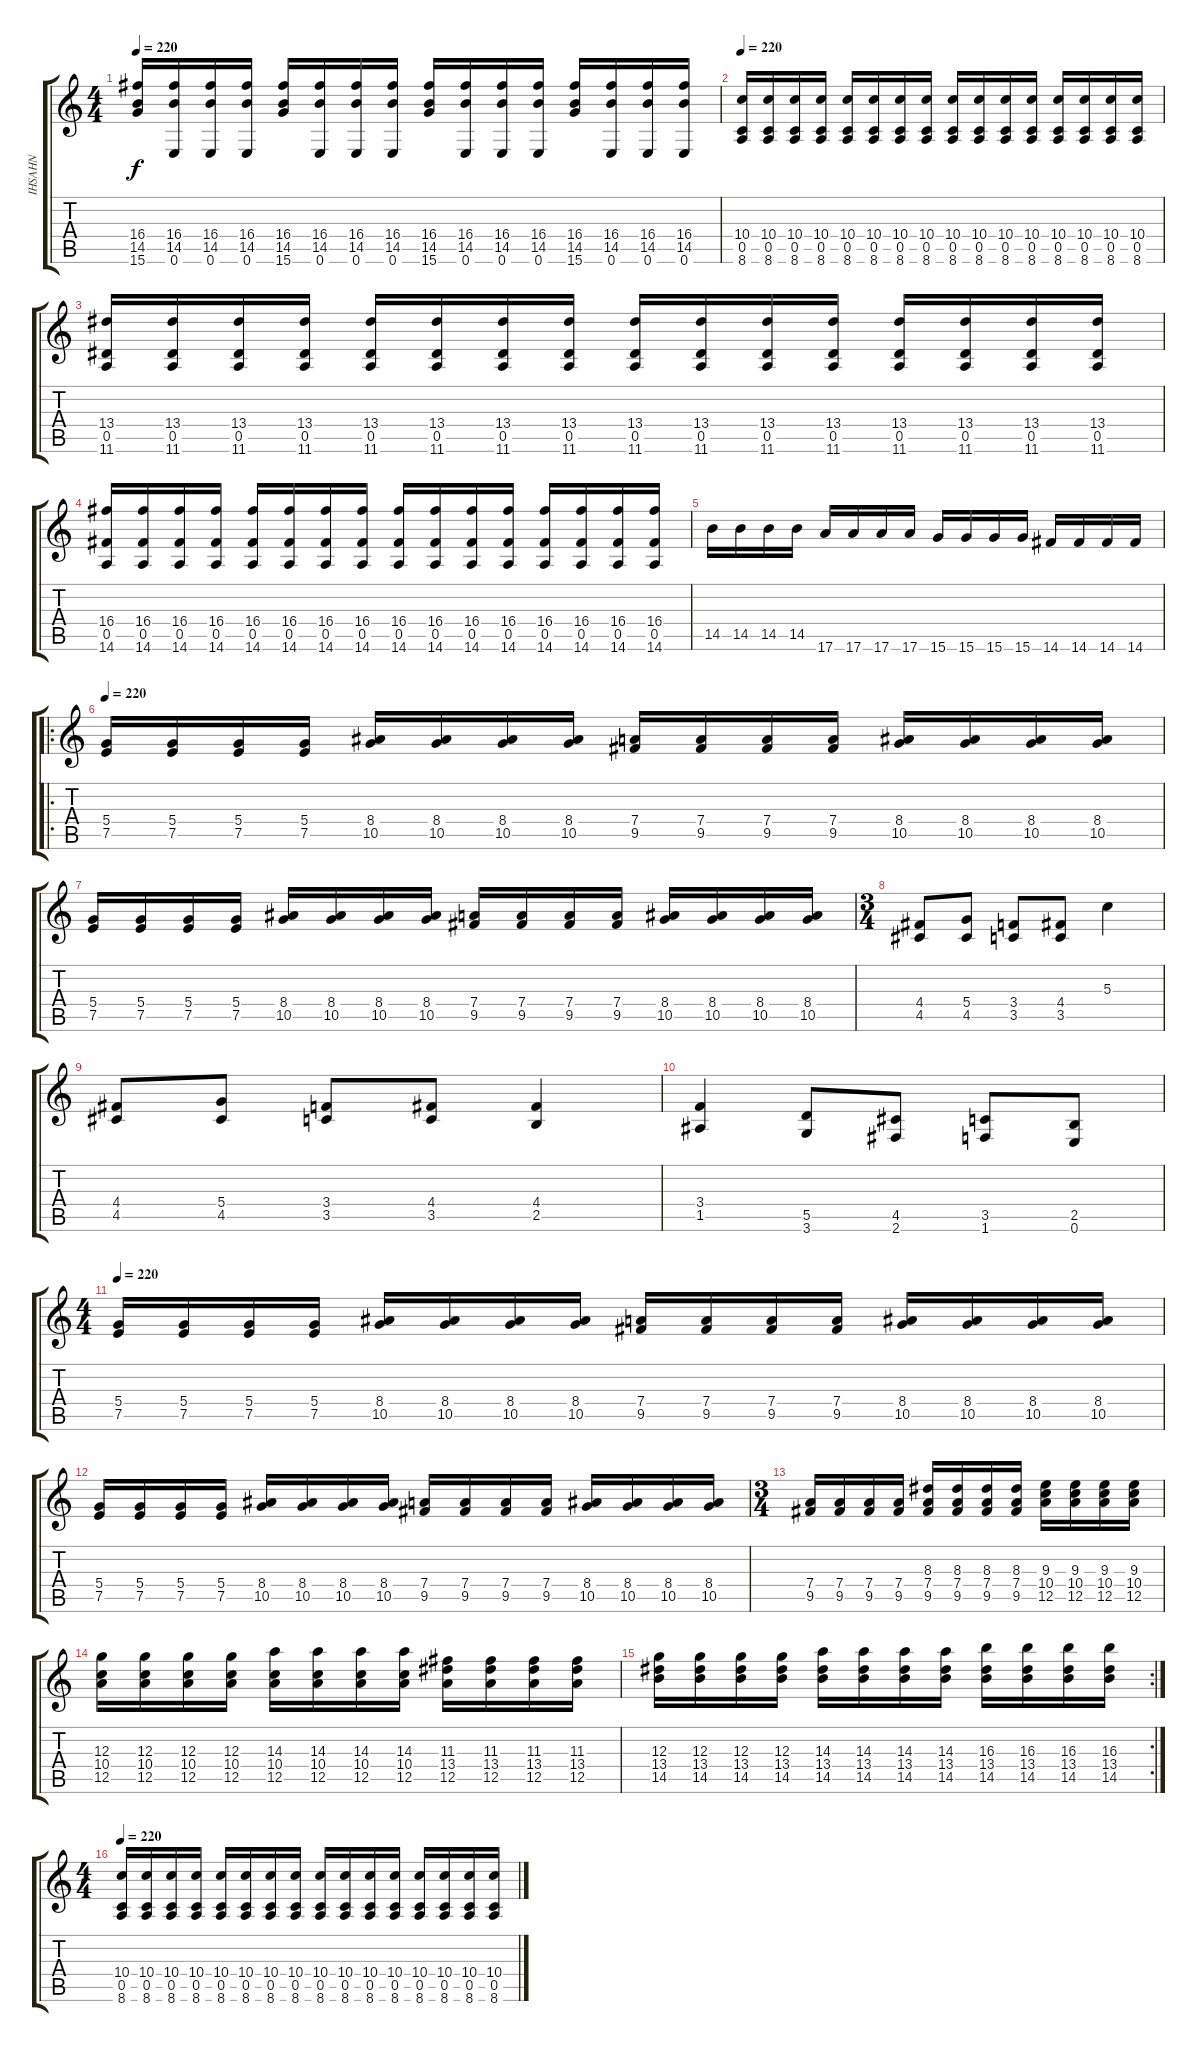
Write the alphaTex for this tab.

\track ("IHSAHN" "IHSAHN") {instrument distortionguitar}
\staff {score tabs}
\tuning (E4 B3 G3 D3 A2 E2) {hide}
\ts (4 4)
\tempo 220
\clef g2
\ks c
(16.4 14.5 15.6).16{dy f} (16.4 14.5 0.6).16 (16.4 14.5 0.6).16 (16.4 14.5 0.6).16 (16.4 14.5 15.6).16 (16.4 14.5 0.6).16 (16.4 14.5 0.6).16 (16.4 14.5 0.6).16 (16.4 14.5 15.6).16 (16.4 14.5 0.6).16 (16.4 14.5 0.6).16 (16.4 14.5 0.6).16 (16.4 14.5 15.6).16 (16.4 14.5 0.6).16 (16.4 14.5 0.6).16 (16.4 14.5 0.6).16 |
\tempo 220
(10.4 0.5 8.6).16 (10.4 0.5 8.6).16 (10.4 0.5 8.6).16 (10.4 0.5 8.6).16 (10.4 0.5 8.6).16 (10.4 0.5 8.6).16 (10.4 0.5 8.6).16 (10.4 0.5 8.6).16 (10.4 0.5 8.6).16 (10.4 0.5 8.6).16 (10.4 0.5 8.6).16 (10.4 0.5 8.6).16 (10.4 0.5 8.6).16 (10.4 0.5 8.6).16 (10.4 0.5 8.6).16 (10.4 0.5 8.6).16 |
(13.4 0.5 11.6).16 (13.4 0.5 11.6).16 (13.4 0.5 11.6).16 (13.4 0.5 11.6).16 (13.4 0.5 11.6).16 (13.4 0.5 11.6).16 (13.4 0.5 11.6).16 (13.4 0.5 11.6).16 (13.4 0.5 11.6).16 (13.4 0.5 11.6).16 (13.4 0.5 11.6).16 (13.4 0.5 11.6).16 (13.4 0.5 11.6).16 (13.4 0.5 11.6).16 (13.4 0.5 11.6).16 (13.4 0.5 11.6).16 |
(16.4 0.5 14.6).16 (16.4 0.5 14.6).16 (16.4 0.5 14.6).16 (16.4 0.5 14.6).16 (16.4 0.5 14.6).16 (16.4 0.5 14.6).16 (16.4 0.5 14.6).16 (16.4 0.5 14.6).16 (16.4 0.5 14.6).16 (16.4 0.5 14.6).16 (16.4 0.5 14.6).16 (16.4 0.5 14.6).16 (16.4 0.5 14.6).16 (16.4 0.5 14.6).16 (16.4 0.5 14.6).16 (16.4 0.5 14.6).16 |
14.5.16 14.5.16 14.5.16 14.5.16 17.6.16 17.6.16 17.6.16 17.6.16 15.6.16 15.6.16 15.6.16 15.6.16 14.6.16 14.6.16 14.6.16 14.6.16 |
\ro
\tempo 220
(5.4 7.5).16 (5.4 7.5).16 (5.4 7.5).16 (5.4 7.5).16 (8.4 10.5).16 (8.4 10.5).16 (8.4 10.5).16 (8.4 10.5).16 (7.4 9.5).16 (7.4 9.5).16 (7.4 9.5).16 (7.4 9.5).16 (8.4 10.5).16 (8.4 10.5).16 (8.4 10.5).16 (8.4 10.5).16 |
(5.4 7.5).16 (5.4 7.5).16 (5.4 7.5).16 (5.4 7.5).16 (8.4 10.5).16 (8.4 10.5).16 (8.4 10.5).16 (8.4 10.5).16 (7.4 9.5).16 (7.4 9.5).16 (7.4 9.5).16 (7.4 9.5).16 (8.4 10.5).16 (8.4 10.5).16 (8.4 10.5).16 (8.4 10.5).16 |
\ts (3 4)
(4.4 4.5).8 (5.4 4.5).8 (3.4 3.5).8 (4.4 3.5).8 5.3.4 |
(4.4 4.5).8 (5.4 4.5).8 (3.4 3.5).8 (4.4 3.5).8 (4.4 2.5).4 |
(3.4 1.5).4 (5.5 3.6).8 (4.5 2.6).8 (3.5 1.6).8 (2.5 0.6).8 |
\ts (4 4)
\tempo 220
(5.4 7.5).16 (5.4 7.5).16 (5.4 7.5).16 (5.4 7.5).16 (8.4 10.5).16 (8.4 10.5).16 (8.4 10.5).16 (8.4 10.5).16 (7.4 9.5).16 (7.4 9.5).16 (7.4 9.5).16 (7.4 9.5).16 (8.4 10.5).16 (8.4 10.5).16 (8.4 10.5).16 (8.4 10.5).16 |
(5.4 7.5).16 (5.4 7.5).16 (5.4 7.5).16 (5.4 7.5).16 (8.4 10.5).16 (8.4 10.5).16 (8.4 10.5).16 (8.4 10.5).16 (7.4 9.5).16 (7.4 9.5).16 (7.4 9.5).16 (7.4 9.5).16 (8.4 10.5).16 (8.4 10.5).16 (8.4 10.5).16 (8.4 10.5).16 |
\ts (3 4)
(7.4 9.5).16 (7.4 9.5).16 (7.4 9.5).16 (7.4 9.5).16 (8.3 7.4 9.5).16 (8.3 7.4 9.5).16 (8.3 7.4 9.5).16 (8.3 7.4 9.5).16 (9.3 10.4 12.5).16 (9.3 10.4 12.5).16 (9.3 10.4 12.5).16 (9.3 10.4 12.5).16 |
(12.3 10.4 12.5).16 (12.3 10.4 12.5).16 (12.3 10.4 12.5).16 (12.3 10.4 12.5).16 (14.3 10.4 12.5).16 (14.3 10.4 12.5).16 (14.3 10.4 12.5).16 (14.3 10.4 12.5).16 (11.3 13.4 12.5).16 (11.3 13.4 12.5).16 (11.3 13.4 12.5).16 (11.3 13.4 12.5).16 |
\rc 2
(12.3 13.4 14.5).16 (12.3 13.4 14.5).16 (12.3 13.4 14.5).16 (12.3 13.4 14.5).16 (14.3 13.4 14.5).16 (14.3 13.4 14.5).16 (14.3 13.4 14.5).16 (14.3 13.4 14.5).16 (16.3 13.4 14.5).16 (16.3 13.4 14.5).16 (16.3 13.4 14.5).16 (16.3 13.4 14.5).16 |
\ts (4 4)
\tempo 220
(10.4 0.5 8.6).16 (10.4 0.5 8.6).16 (10.4 0.5 8.6).16 (10.4 0.5 8.6).16 (10.4 0.5 8.6).16 (10.4 0.5 8.6).16 (10.4 0.5 8.6).16 (10.4 0.5 8.6).16 (10.4 0.5 8.6).16 (10.4 0.5 8.6).16 (10.4 0.5 8.6).16 (10.4 0.5 8.6).16 (10.4 0.5 8.6).16 (10.4 0.5 8.6).16 (10.4 0.5 8.6).16 (10.4 0.5 8.6).16
